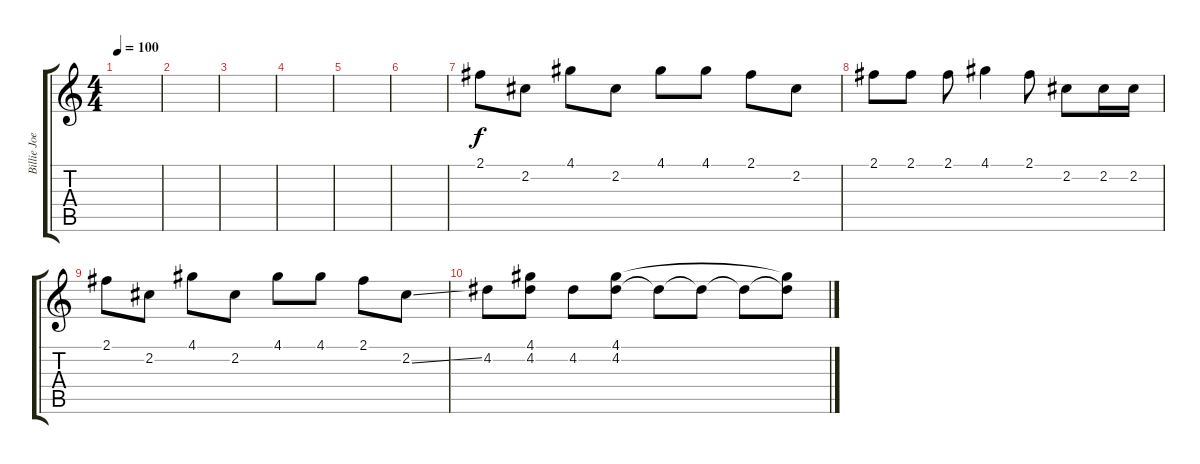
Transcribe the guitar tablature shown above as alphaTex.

\track ("Billie Joe - Solo Guitar Left" "Billie Joe") {instrument distortionguitar}
\staff {score tabs}
\tuning (E4 B3 G3 D3 A2 E2) {hide}
\ts (4 4)
\tempo 100
\clef g2
\ks c
|
|
|
|
|
|
2.1.8 2.2.8 4.1.8 2.2.8 4.1.8 4.1.8 2.1.8 2.2.8 |
2.1.8 2.1.8 2.1.8 4.1.4 2.1.8 2.2.8 2.2.16 2.2.16 |
2.1.8 2.2.8 4.1.8 2.2.8 4.1.8 4.1.8 2.1.8 2.2{ss}.8 |
4.2.8 (4.1 4.2).8 4.2.8 (4.1 4.2).8 4.2{t}.8 4.2{t}.8 4.2{t}.8 (4.1{t} 4.2{t}).8
